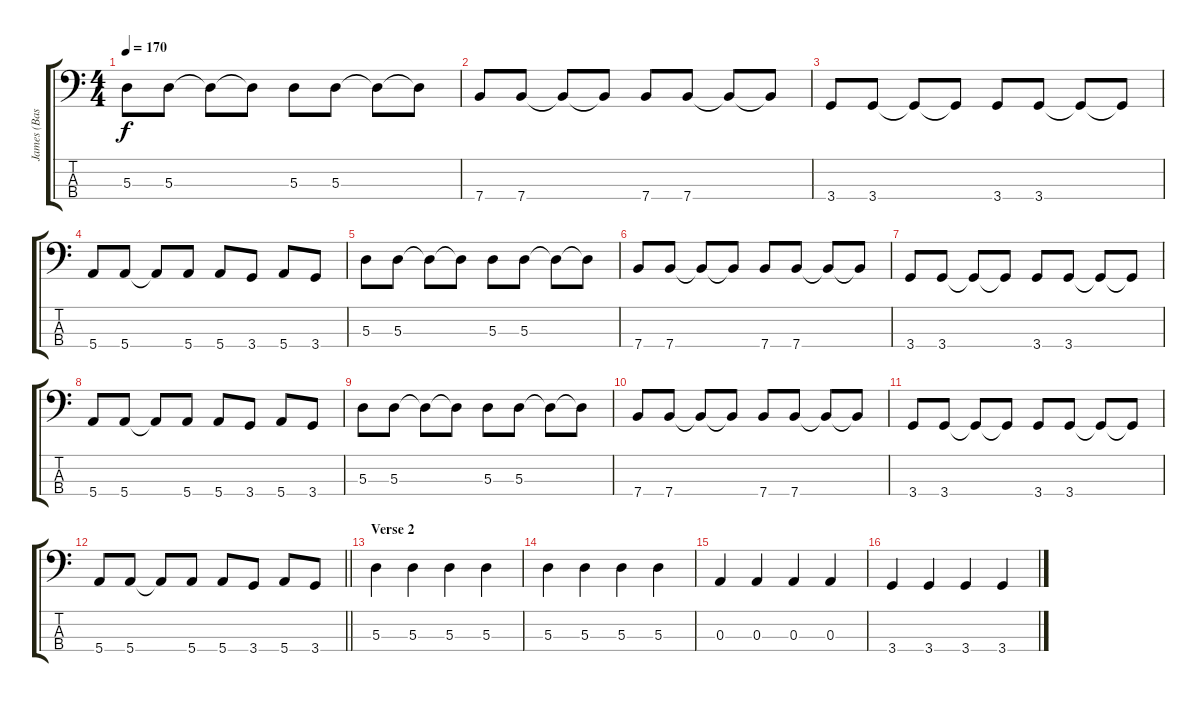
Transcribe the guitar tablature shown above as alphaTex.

\track ("James (Bass)" "James (Bas") {instrument electricbassfinger}
\staff {score tabs}
\tuning (G2 D2 A1 E1) {hide}
\ts (4 4)
\tempo 170
\clef f4
\ks c
5.3.8{dy f} 5.3.8 5.3{t}.8 5.3{t}.8 5.3.8 5.3.8 5.3{t}.8 5.3{t}.8 |
7.4.8 7.4.8 7.4{t}.8 7.4{t}.8 7.4.8 7.4.8 7.4{t}.8 7.4{t}.8 |
3.4.8 3.4.8 3.4{t}.8 3.4{t}.8 3.4.8 3.4.8 3.4{t}.8 3.4{t}.8 |
5.4.8 5.4.8 5.4{t}.8 5.4.8 5.4.8 3.4.8 5.4.8 3.4.8 |
5.3.8 5.3.8 5.3{t}.8 5.3{t}.8 5.3.8 5.3.8 5.3{t}.8 5.3{t}.8 |
7.4.8 7.4.8 7.4{t}.8 7.4{t}.8 7.4.8 7.4.8 7.4{t}.8 7.4{t}.8 |
3.4.8 3.4.8 3.4{t}.8 3.4{t}.8 3.4.8 3.4.8 3.4{t}.8 3.4{t}.8 |
5.4.8 5.4.8 5.4{t}.8 5.4.8 5.4.8 3.4.8 5.4.8 3.4.8 |
5.3.8 5.3.8 5.3{t}.8 5.3{t}.8 5.3.8 5.3.8 5.3{t}.8 5.3{t}.8 |
7.4.8 7.4.8 7.4{t}.8 7.4{t}.8 7.4.8 7.4.8 7.4{t}.8 7.4{t}.8 |
3.4.8 3.4.8 3.4{t}.8 3.4{t}.8 3.4.8 3.4.8 3.4{t}.8 3.4{t}.8 |
\barLineRight lightlight
5.4.8 5.4.8 5.4{t}.8 5.4.8 5.4.8 3.4.8 5.4.8 3.4.8 |
\section ("" "Verse 2")
5.3.4 5.3.4 5.3.4 5.3.4 |
5.3.4 5.3.4 5.3.4 5.3.4 |
0.3.4 0.3.4 0.3.4 0.3.4 |
3.4.4 3.4.4 3.4.4 3.4.4
